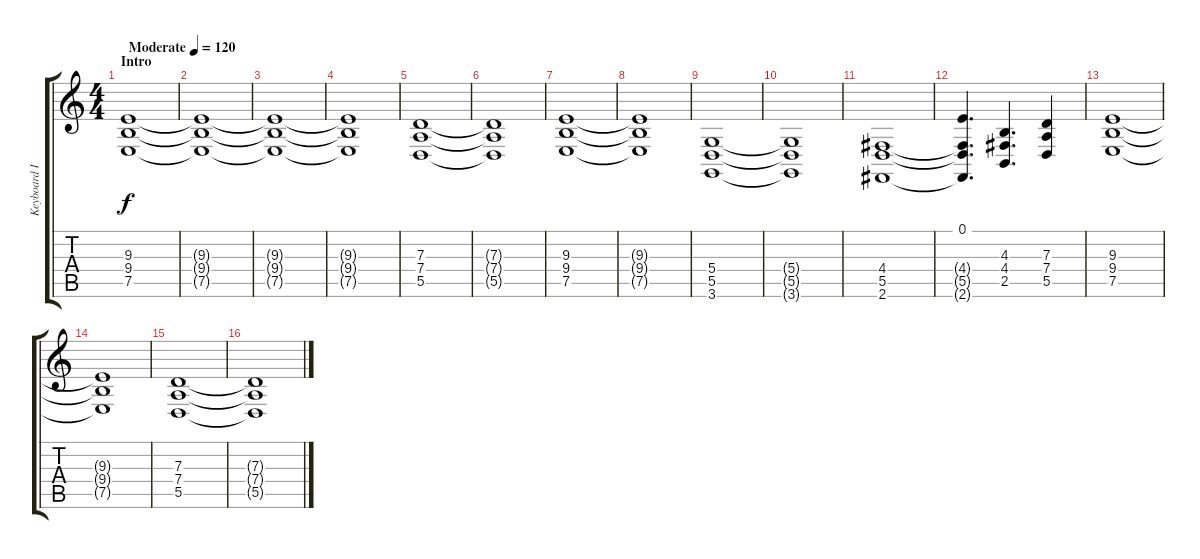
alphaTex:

\track ("Keyboard II" "Keyboard I") {instrument pad2warm}
\staff {score tabs}
\tuning (E4 B3 G3 D3 A2 E2) {hide}
\ts (4 4)
\section ("" "Intro")
\tempo (120 "Moderate")
\clef g2
\ks c
(9.3 9.4 7.5).1{dy f instrument pad2warm} |
(9.3{t} 9.4{t} 7.5{t}).1 |
(9.3{t} 9.4{t} 7.5{t}).1 |
(9.3{t} 9.4{t} 7.5{t}).1 |
(7.3 7.4 5.5).1 |
(7.3{t} 7.4{t} 5.5{t}).1 |
(9.3 9.4 7.5).1 |
(9.3{t} 9.4{t} 7.5{t}).1 |
(5.4 5.5 3.6).1 |
(5.4{t} 5.5{t} 3.6{t}).1 |
(4.4 5.5 2.6).1 |
(0.1 4.4{t} 5.5{t} 2.6{t}).4{d} (4.3 4.4 2.5).4{d} (7.3 7.4 5.5).4 |
(9.3 9.4 7.5).1 |
(9.3{t} 9.4{t} 7.5{t}).1 |
(7.3 7.4 5.5).1 |
(7.3{t} 7.4{t} 5.5{t}).1
